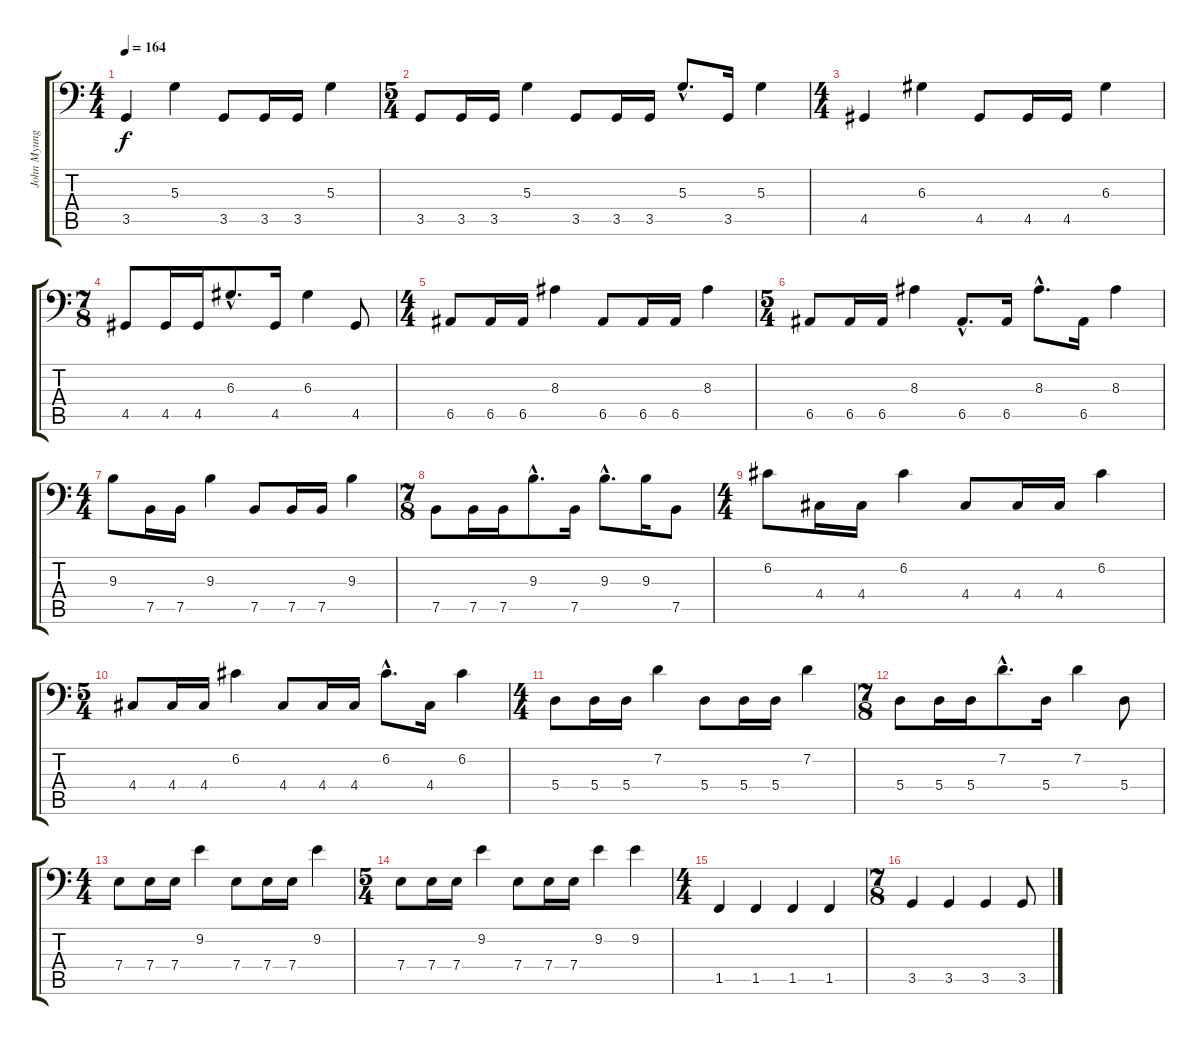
\track ("John Myung" "John Myung") {instrument electricbassfinger}
\staff {score tabs}
\tuning (C3 G2 D2 A1 E1 B0) {hide}
\ts (4 4)
\tempo 164
\clef f4
\ks c
3.5.4{dy f} 5.3.4 3.5.8 3.5.16 3.5.16 5.3.4 |
\ts (5 4)
3.5.8 3.5.16 3.5.16 5.3.4 3.5.8 3.5.16 3.5.16 5.3{hac}.8{d} 3.5.16 5.3.4 |
\ts (4 4)
4.5.4 6.3.4 4.5.8 4.5.16 4.5.16 6.3.4 |
\ts (7 8)
4.5.8 4.5.16 4.5.16 6.3{hac}.8{d} 4.5.16 6.3.4 4.5.8 |
\ts (4 4)
6.5.8 6.5.16 6.5.16 8.3.4 6.5.8 6.5.16 6.5.16 8.3.4 |
\ts (5 4)
6.5.8 6.5.16 6.5.16 8.3.4 6.5{hac}.8{d} 6.5.16 8.3{hac}.8{d} 6.5.16 8.3.4 |
\ts (4 4)
9.3.8 7.5.16 7.5.16 9.3.4 7.5.8 7.5.16 7.5.16 9.3.4 |
\ts (7 8)
7.5.8 7.5.16 7.5.16 9.3{hac}.8{d} 7.5.16 9.3{hac}.8{d} 9.3.16 7.5.8 |
\ts (4 4)
6.2.8 4.4.16 4.4.16 6.2.4 4.4.8 4.4.16 4.4.16 6.2.4 |
\ts (5 4)
4.4.8 4.4.16 4.4.16 6.2.4 4.4.8 4.4.16 4.4.16 6.2{hac}.8{d} 4.4.16 6.2.4 |
\ts (4 4)
5.4.8 5.4.16 5.4.16 7.2.4 5.4.8 5.4.16 5.4.16 7.2.4 |
\ts (7 8)
5.4.8 5.4.16 5.4.16 7.2{hac}.8{d} 5.4.16 7.2.4 5.4.8 |
\ts (4 4)
7.4.8 7.4.16 7.4.16 9.2.4 7.4.8 7.4.16 7.4.16 9.2.4 |
\ts (5 4)
7.4.8 7.4.16 7.4.16 9.2.4 7.4.8 7.4.16 7.4.16 9.2.4 9.2.4 |
\ts (4 4)
1.5.4 1.5.4 1.5.4 1.5.4 |
\ts (7 8)
3.5.4 3.5.4 3.5.4 3.5.8
